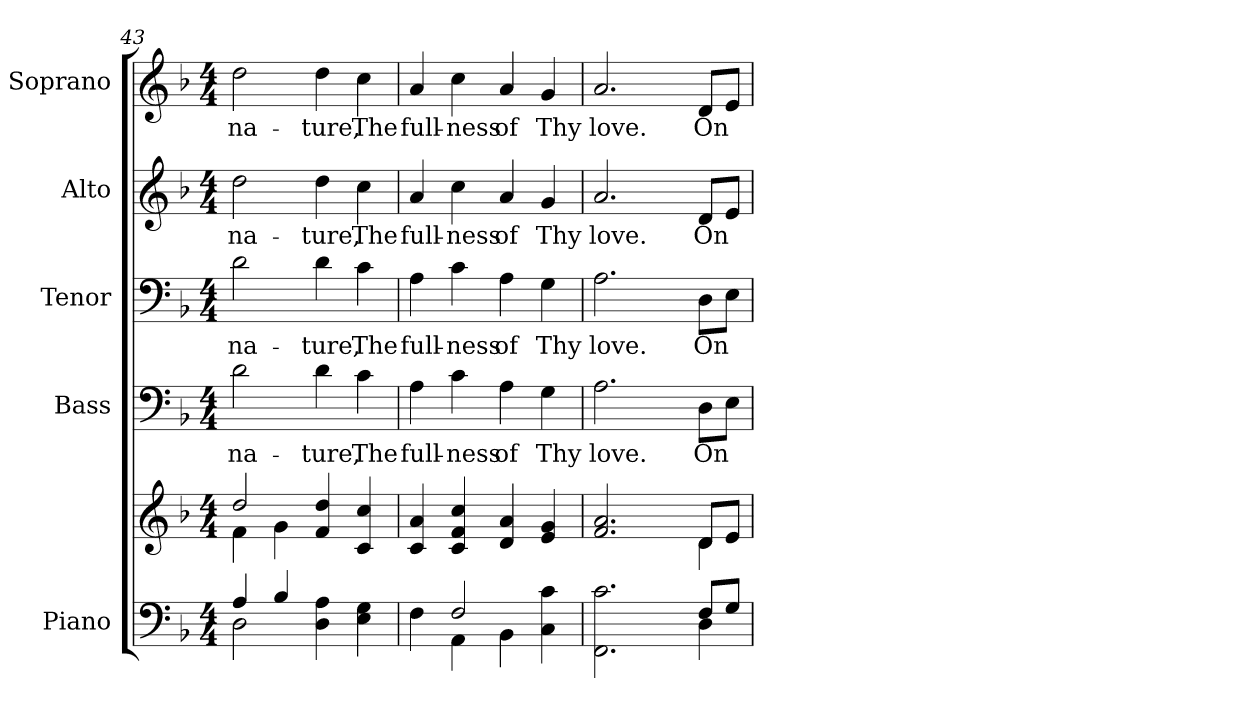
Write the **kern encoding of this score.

**kern	**kern	**kern	**text	**kern	**text	**kern	**text	**kern	**text
*part5	*part5	*part4	*part4	*part3	*part3	*part2	*part2	*part1	*part1
*staff6	*staff5	*staff4	*staff4	*staff3	*staff3	*staff2	*staff2	*staff1	*staff1
*I"Piano	*	*I"Bass	*	*I"Tenor	*	*I"Alto	*	*I"Soprano	*
*I'Pno.	*	*I'B.	*	*I'T.	*	*I'A.	*	*I'S.	*
*clefF4	*clefG2	*clefF4	*	*clefF4	*	*clefG2	*	*clefG2	*
*k[b-]	*k[b-]	*k[b-]	*	*k[b-]	*	*k[b-]	*	*k[b-]	*
*F:	*F:	*F:	*	*F:	*	*F:	*	*F:	*
*M4/4	*M4/4	*M4/4	*	*M4/4	*	*M4/4	*	*M4/4	*
=43	=43	=43	=43	=43	=43	=43	=43	=43	=43
*^	*^	*	*	*	*	*	*	*	*
!	!	!	!	!	!LO:LY:b:color=#000000	!	!	!	!	!	!
!	!	!	!	!	!	!	!LO:LY:b:color=#000000	!	!	!	!
!	!	!	!	!	!	!	!	!	!LO:LY:b:color=#000000	!	!
!	!	!	!	!	!	!	!	!	!	!	!LO:LY:b:color=#000000
4Ai/	2Di\	2ddi/	4fi\	2di\	na-	2di\	na-	2ddi\	na-	2ddi\	na-
4B-i/	.	.	4gi\	.	.	.	.	.	.	.	.
!	!	!	!	!	!LO:LY:b:color=#000000	!	!	!	!	!	!
!	!	!	!	!	!	!	!LO:LY:b:color=#000000	!	!	!	!
!	!	!	!	!	!	!	!	!	!LO:LY:b:color=#000000	!	!
!	!	!	!	!	!	!	!	!	!	!	!LO:LY:b:color=#000000
4Di\ 4Ai	2ryy	4fi/ 4ddi	2ryy	4di\	-ture,	4di\	-ture,	4ddi\	-ture,	4ddi\	-ture,
!	!	!	!	!	!LO:LY:b:color=#000000	!	!	!	!	!	!
!	!	!	!	!	!	!	!LO:LY:b:color=#000000	!	!	!	!
!	!	!	!	!	!	!	!	!	!LO:LY:b:color=#000000	!	!
!	!	!	!	!	!	!	!	!	!	!	!LO:LY:b:color=#000000
4Ei\ 4Gi	.	4ci/ 4cci	.	4ci\	The	4ci\	The	4cci\	The	4cci\	The
*	*	*v	*v	*	*	*	*	*	*	*	*
!!LO:PB:g=z
=44	=44	=44	=44	=44	=44	=44	=44	=44	=44	=44
!	!	!	!	!LO:LY:b:color=#000000	!	!	!	!	!	!
!	!	!	!	!	!	!LO:LY:b:color=#000000	!	!	!	!
!	!	!	!	!	!	!	!	!LO:LY:b:color=#000000	!	!
!	!	!	!	!	!	!	!	!	!	!LO:LY:b:color=#000000
4Fi\	4ryy	4ci/ 4ai	4Ai\	full-	4Ai\	full-	4ai/	full-	4ai/	full-
!	!	!	!	!LO:LY:b:color=#000000	!	!	!	!	!	!
!	!	!	!	!	!	!LO:LY:b:color=#000000	!	!	!	!
!	!	!	!	!	!	!	!	!LO:LY:b:color=#000000	!	!
!	!	!	!	!	!	!	!	!	!	!LO:LY:b:color=#000000
2Fi/	4AAi\	4ci/ 4fi 4cci	4ci\	-ness	4ci\	-ness	4cci\	-ness	4cci\	-ness
!	!	!	!	!LO:LY:b:color=#000000	!	!	!	!	!	!
!	!	!	!	!	!	!LO:LY:b:color=#000000	!	!	!	!
!	!	!	!	!	!	!	!	!LO:LY:b:color=#000000	!	!
!	!	!	!	!	!	!	!	!	!	!LO:LY:b:color=#000000
.	4BB-i\	4di/ 4ai	4Ai\	of	4Ai\	of	4ai/	of	4ai/	of
!	!	!	!	!LO:LY:b:color=#000000	!	!	!	!	!	!
!	!	!	!	!	!	!LO:LY:b:color=#000000	!	!	!	!
!	!	!	!	!	!	!	!	!LO:LY:b:color=#000000	!	!
!	!	!	!	!	!	!	!	!	!	!LO:LY:b:color=#000000
4Ci\ 4ci	4ryy	4ei/ 4gi	4Gi\	Thy	4Gi\	Thy	4gi/	Thy	4gi/	Thy
=45	=45	=45	=45	=45	=45	=45	=45	=45	=45	=45
*	*	*^	*	*	*	*	*	*	*	*
!	!	!	!	!	!LO:LY:b:color=#000000	!	!	!	!	!	!
!	!	!	!	!	!	!	!LO:LY:b:color=#000000	!	!	!	!
!	!	!	!	!	!	!	!	!	!LO:LY:b:color=#000000	!	!
!	!	!	!	!	!	!	!	!	!	!	!LO:LY:b:color=#000000
2.FFi\ 2.ci	2ryy	2.fi/ 2.ai	2ryy	2.Ai\	love.	2.Ai\	love.	2.ai/	love.	2.ai/	love.
.	4ryy	.	4ryy	.	.	.	.	.	.	.	.
!	!	!	!	!	!LO:LY:b:color=#000000	!	!	!	!	!	!
!	!	!	!	!	!	!	!LO:LY:b:color=#000000	!	!	!	!
!	!	!	!	!	!	!	!	!	!LO:LY:b:color=#000000	!	!
!	!	!	!	!	!	!	!	!	!	!	!LO:LY:b:color=#000000
8Fi/L	4Di\	8di/L	4di\	8Di\L	On	8Di\L	On	8di/L	On	8di/L	On
8Gi/J	.	8ei/J	.	8Ei\J	.	8Ei\J	.	8ei/J	.	8ei/J	.
*v	*v	*	*	*	*	*	*	*	*	*	*
*	*v	*v	*	*	*	*	*	*	*	*
=	=	=	=	=	=	=	=	=	=
*-	*-	*-	*-	*-	*-	*-	*-	*-	*-
